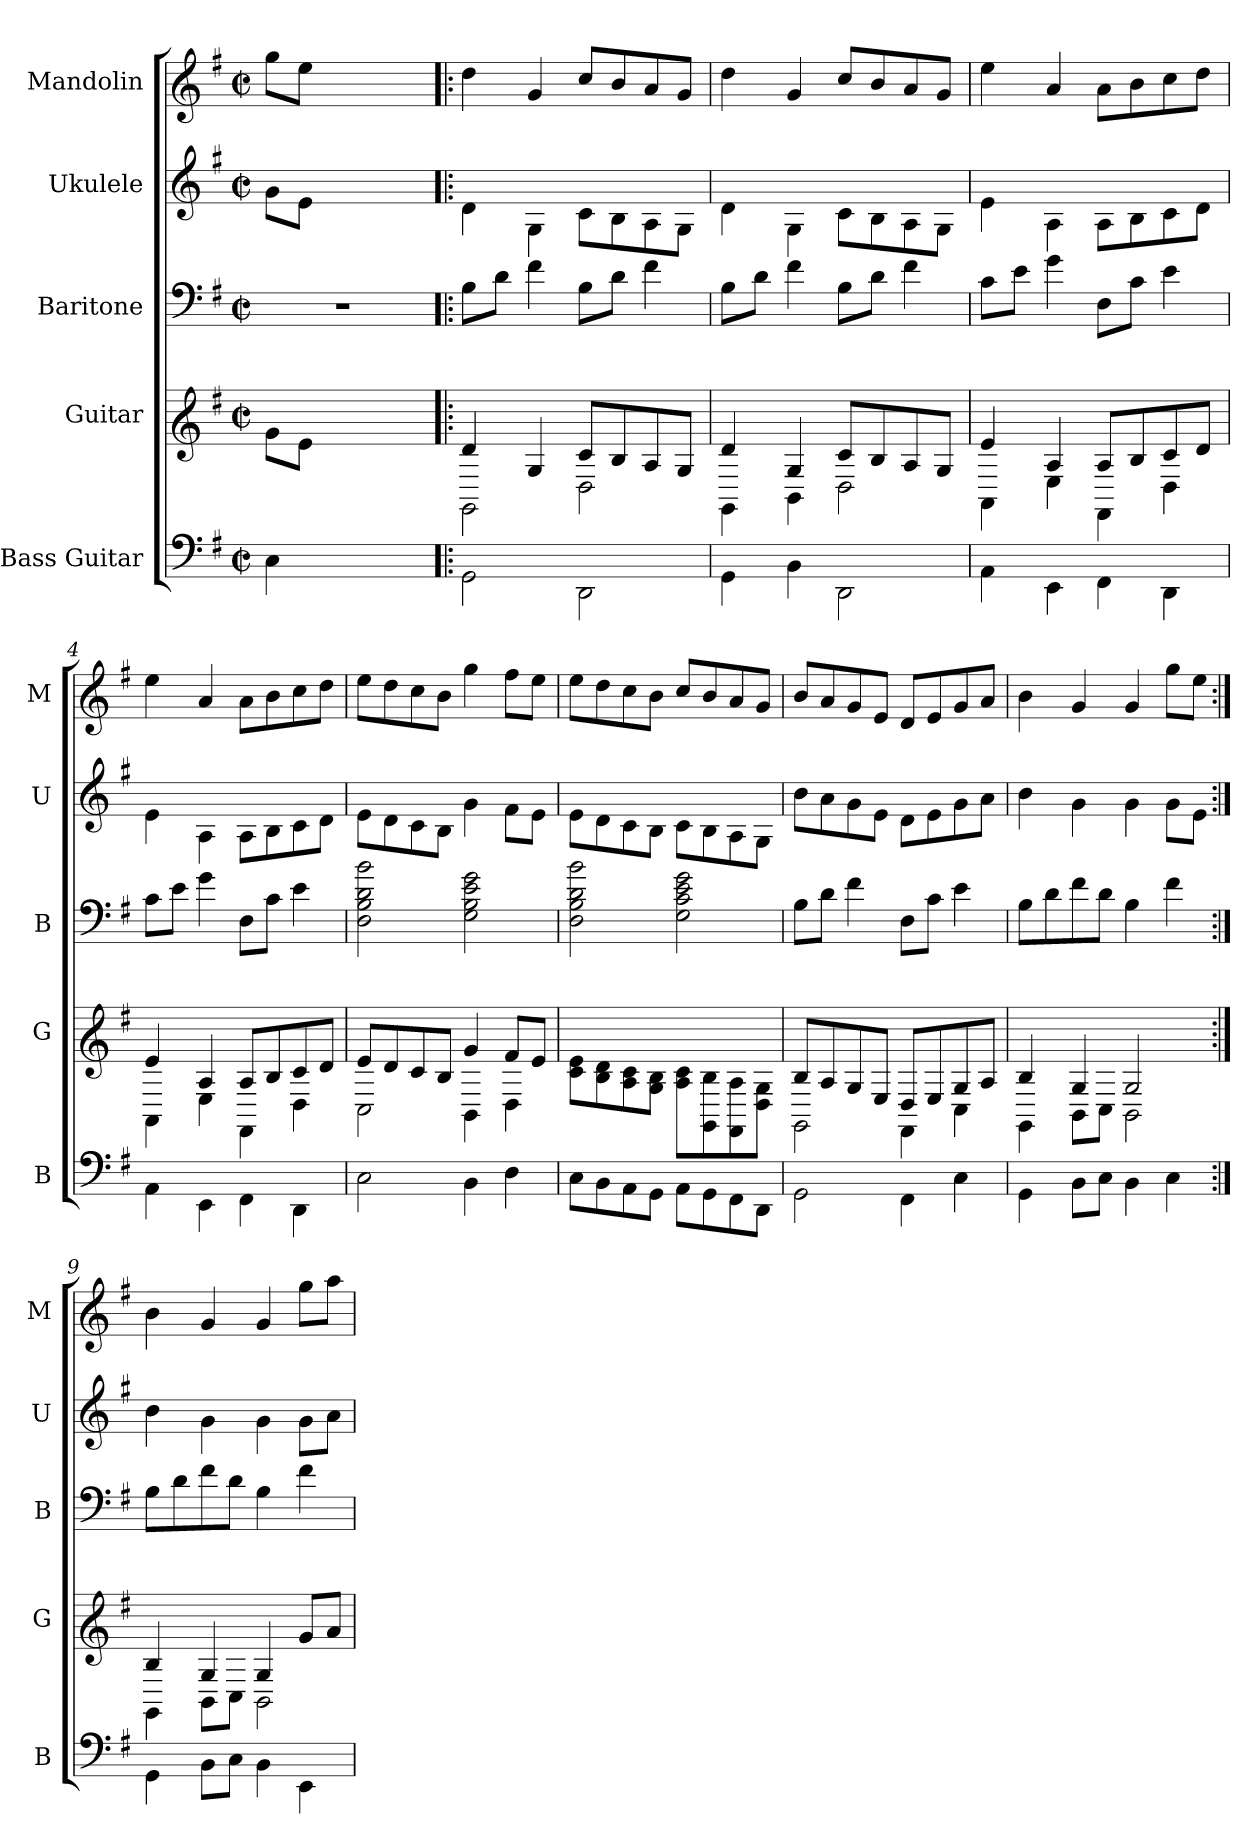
**kern	**kern	**kern	**kern	**kern
*part5	*part4	*part3	*part2	*part1
*staff5	*staff4	*staff3	*staff2	*staff1
*I"Bass Guitar	*I"Guitar	*I"Baritone	*I"Ukulele	*I"Mandolin
*I'B	*I'G	*I'B	*I'U	*I'M
*stria4	*stria6	*stria4	*stria4	*
*	*	*	*	*clefG2
*k[f#]	*k[f#]	*k[f#]	*k[f#]	*k[f#]
*G:	*G:	*G:	*G:	*G:
*M2/2	*M2/2	*M2/2	*M2/2	*M2/2
*met(c|)	*met(c|)	*met(c|)	*met(c|)	*met(c|)
*MM100	*MM100	*MM100	*MM100	*MM100
=	=	=	=	=
4C\	8g\L	1r	8g\L	8gg\L
.	8e\J	.	8e\J	8ee\J
2.ryy	2.ryy	.	2.ryy	2.ryy
=1!|:	=1!|:	=1!|:	=1!|:	=1!|:
*stria4	*stria6	*stria4	*stria4	*
*	*^	*	*	*
2GG\	4d/	2GG\	8G\L	4d\	4dd\
.	.	.	8B\J	.	.
.	4G/	.	4d\	4G\	4g/
2DD\	8c/L	2D\	8G\L	8c\L	8cc/L
.	8B/	.	8B\J	8B\	8b/
.	8A/	.	4d\	8A\	8a/
.	8G/J	.	.	8G\J	8g/J
=2	=2	=2	=2	=2	=2
4GG\	4d/	4GG\	8G\L	4d\	4dd\
.	.	.	8B\J	.	.
4BB\	4G/	4BB\	4d\	4G\	4g/
2DD\	8c/L	2D\	8G\L	8c\L	8cc/L
.	8B/	.	8B\J	8B\	8b/
.	8A/	.	4d\	8A\	8a/
.	8G/J	.	.	8G\J	8g/J
=3	=3	=3	=3	=3	=3
4AA\	4e/	4AA\	8A\L	4e\	4ee\
.	.	.	8c\J	.	.
4EE\	4A/	4E\	4e\	4A\	4a/
4FF#\	8A/L	4FF#\	8D\L	8A\L	8a\L
.	8B/	.	8A\J	8B\	8b\
4DD\	8c/	4D\	4c\	8c\	8cc\
.	8d/J	.	.	8d\J	8dd\J
!!LO:LB:g=z
=4	=4	=4	=4	=4	=4
4AA\	4e/	4AA\	8A\L	4e\	4ee\
.	.	.	8c\J	.	.
4EE\	4A/	4E\	4e\	4A\	4a/
4FF#\	8A/L	4FF#\	8D\L	8A\L	8a\L
.	8B/	.	8A\J	8B\	8b\
4DD\	8c/	4D\	4c\	8c\	8cc\
.	8d/J	.	.	8d\J	8dd\J
!!LO:PB:g=z
=5	=5	=5	=5	=5	=5
2C\	8e/L	2C\	2D\ 2G\ 2B\ 2g\	8e\L	8ee\L
.	8d/	.	.	8d\	8dd\
.	8c/	.	.	8c\	8cc\
.	8B/J	.	.	8B\J	8b\J
4BB\	4g/	4BB\	2E\ 2G\ 2c\ 2e\	4g\	4gg\
4D\	8f#/L	4D\	.	8f#\L	8ff#\L
.	8e/J	.	.	8e\J	8ee\J
*	*v	*v	*	*	*
=6	=6	=6	=6	=6
8C\L	8c\ 8e\L	2D\ 2G\ 2B\ 2g\	8e\L	8ee\L
8BB\	8B\ 8d\	.	8d\	8dd\
8AA\	8A\ 8c\	.	8c\	8cc\
8GG\J	8G\ 8B\J	.	8B\J	8b\J
8AA\L	8A\ 8c\L	2E\ 2A\ 2c\ 2e\	8c\L	8cc/L
8GG\	8GG\ 8B\	.	8B\	8b/
8FF#\	8FF#\ 8A\	.	8A\	8a/
8DD\J	8D\ 8G\J	.	8G\J	8g/J
=7	=7	=7	=7	=7
*	*^	*	*	*
2GG\	8B/L	2GG\	8G\L	8b\L	8b/L
.	8A/	.	8B\J	8a\	8a/
.	8G/	.	4d\	8g\	8g/
.	8E/J	.	.	8e\J	8e/J
4FF#\	8D/L	4FF#\	8D\L	8d\L	8d/L
.	8E/	.	8A\J	8e\	8e/
4C\	8G/	4C\	4c\	8g\	8g/
.	8A/J	.	.	8a\J	8a/J
=8	=8	=8	=8	=8	=8
4GG\	4B/	4GG\	8G\L	4b\	4b\
.	.	.	8B\	.	.
8BB\L	4G/	8BB\L	8d\	4g\	4g/
8C\J	.	8C\J	8B\J	.	.
4BB\	2G/	2BB\	4G\	4g\	4g/
4C\	.	.	4d\	8g\L	8gg\L
.	.	.	.	8e\J	8ee\J
!!LO:LB:g=z
=9:|!	=9:|!	=9:|!	=9:|!	=9:|!	=9:|!
4GG\	4B/	4GG\	8G\L	4b\	4b\
.	.	.	8B\	.	.
8BB\L	4G/	8BB\L	8d\	4g\	4g/
8C\J	.	8C\J	8B\J	.	.
4BB\	4G/	2BB\	4G\	4g\	4g/
4EE\	8g/L	.	4d\	8g\L	8gg\L
.	8a/J	.	.	8a\J	8aa\J
*	*v	*v	*	*	*
=	=	=	=	=
*-	*-	*-	*-	*-
